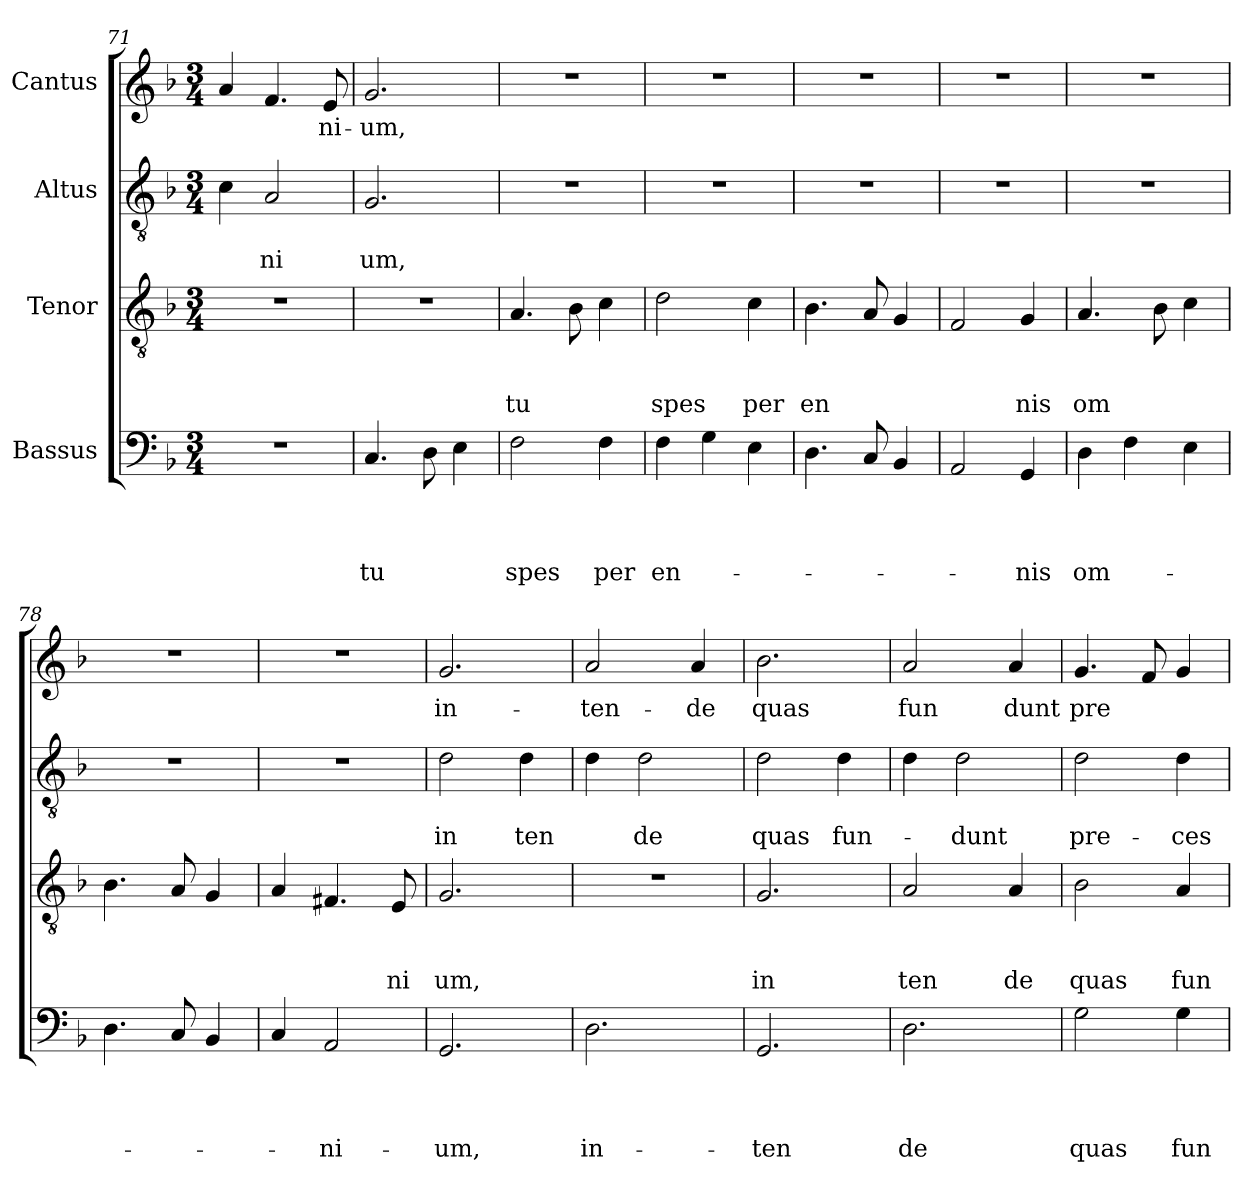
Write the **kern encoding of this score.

**kern	**text	**text	**text	**text	**kern	**text	**text	**text	**kern	**text	**text	**kern	**text
*part4	*part4	*part4	*part4	*part4	*part3	*part3	*part3	*part3	*part2	*part2	*part2	*part1	*part1
*staff4	*staff4	*staff4	*staff4	*staff4	*staff3	*staff3	*staff3	*staff3	*staff2	*staff2	*staff2	*staff1	*staff1
*I"Bassus	*	*	*	*	*I"Tenor	*	*	*	*I"Altus	*	*	*I"Cantus	*
*clefF4	*	*	*	*	*clefGv2	*	*	*	*clefGv2	*	*	*clefG2	*
*k[b-]	*	*	*	*	*k[b-]	*	*	*	*k[b-]	*	*	*k[b-]	*
*F:	*	*	*	*	*F:	*	*	*	*F:	*	*	*F:	*
*M3/4	*	*	*	*	*M3/4	*	*	*	*M3/4	*	*	*M3/4	*
=71	=71	=71	=71	=71	=71	=71	=71	=71	=71	=71	=71	=71	=71
2.r	.	.	.	.	2.r	.	.	.	4c\	.	.	4a/	.
!	!	!	!	!	!	!	!	!	!	!	!LO:LY:b	!	!
.	.	.	.	.	.	.	.	.	2A/	.	ni	4.f/	.
!	!	!	!	!	!	!	!	!	!	!	!	!	!LO:LY:b
.	.	.	.	.	.	.	.	.	.	.	.	8e/	-ni-
=72	=72	=72	=72	=72	=72	=72	=72	=72	=72	=72	=72	=72	=72
!	!	!	!	!LO:LY:b	!	!	!	!	!	!	!LO:LY:b	!	!LO:LY:b
4.C/	.	.	.	tu	2.r	.	.	.	2.G/	.	um,	2.g/	-um,
8D\	.	.	.	.	.	.	.	.	.	.	.	.	.
4E\	.	.	.	.	.	.	.	.	.	.	.	.	.
=73	=73	=73	=73	=73	=73	=73	=73	=73	=73	=73	=73	=73	=73
!	!	!	!	!LO:LY:b	!	!	!	!LO:LY:b	!	!	!	!	!
2F\	.	.	.	spes	4.A/	.	.	tu	2.r	.	.	2.r	.
.	.	.	.	.	8B-\	.	.	.	.	.	.	.	.
!	!	!	!	!LO:LY:b	!	!	!	!	!	!	!	!	!
4F\	.	.	.	per	4c\	.	.	.	.	.	.	.	.
!!LO:LB:g=z
=74	=74	=74	=74	=74	=74	=74	=74	=74	=74	=74	=74	=74	=74
!	!	!	!	!LO:LY:b	!	!	!	!LO:LY:b	!	!	!	!	!
4F\	.	.	.	en-	2d\	.	.	spes	2.r	.	.	2.r	.
4G\	.	.	.	.	.	.	.	.	.	.	.	.	.
!	!	!	!	!	!	!	!	!LO:LY:b	!	!	!	!	!
4E\	.	.	.	.	4c\	.	.	per	.	.	.	.	.
=75	=75	=75	=75	=75	=75	=75	=75	=75	=75	=75	=75	=75	=75
!	!	!	!	!	!	!	!	!LO:LY:b	!	!	!	!	!
4.D\	.	.	.	.	4.B-\	.	.	en	2.r	.	.	2.r	.
8C/	.	.	.	.	8A/	.	.	.	.	.	.	.	.
4BB-/	.	.	.	.	4G/	.	.	.	.	.	.	.	.
=76	=76	=76	=76	=76	=76	=76	=76	=76	=76	=76	=76	=76	=76
2AA/	.	.	.	.	2F/	.	.	.	2.r	.	.	2.r	.
!	!	!	!	!LO:LY:b	!	!	!	!LO:LY:b	!	!	!	!	!
4GG/	.	.	.	-nis	4G/	.	.	nis	.	.	.	.	.
=77	=77	=77	=77	=77	=77	=77	=77	=77	=77	=77	=77	=77	=77
!	!	!	!	!LO:LY:b	!	!	!	!LO:LY:b	!	!	!	!	!
4D\	.	.	.	om-	4.A/	.	.	om	2.r	.	.	2.r	.
4F\	.	.	.	.	.	.	.	.	.	.	.	.	.
.	.	.	.	.	8B-\	.	.	.	.	.	.	.	.
4E\	.	.	.	.	4c\	.	.	.	.	.	.	.	.
=78	=78	=78	=78	=78	=78	=78	=78	=78	=78	=78	=78	=78	=78
4.D\	.	.	.	.	4.B-\	.	.	.	2.r	.	.	2.r	.
8C/	.	.	.	.	8A/	.	.	.	.	.	.	.	.
4BB-/	.	.	.	.	4G/	.	.	.	.	.	.	.	.
=79	=79	=79	=79	=79	=79	=79	=79	=79	=79	=79	=79	=79	=79
4C/	.	.	.	.	4A/	.	.	.	2.r	.	.	2.r	.
!	!	!	!	!LO:LY:b	!	!	!	!	!	!	!	!	!
2AA/	.	.	.	-ni-	4.F#X/	.	.	.	.	.	.	.	.
!	!	!	!	!	!	!	!	!LO:LY:b	!	!	!	!	!
.	.	.	.	.	8E/	.	.	ni	.	.	.	.	.
=80	=80	=80	=80	=80	=80	=80	=80	=80	=80	=80	=80	=80	=80
!	!	!	!	!LO:LY:b	!	!	!	!LO:LY:b	!	!	!LO:LY:b	!	!LO:LY:b
2.GG/	.	.	.	-um,	2.G/	.	.	um,	2d\	.	in	2.g/	in-
!	!	!	!	!	!	!	!	!	!	!	!LO:LY:b	!	!
.	.	.	.	.	.	.	.	.	4d\	.	ten	.	.
=81	=81	=81	=81	=81	=81	=81	=81	=81	=81	=81	=81	=81	=81
!	!	!	!	!LO:LY:b	!	!	!	!	!	!	!	!	!LO:LY:b
2.D\	.	.	.	in-	2.r	.	.	.	4d\	.	.	2a/	-ten-
!	!	!	!	!	!	!	!	!	!	!	!LO:LY:b	!	!
.	.	.	.	.	.	.	.	.	2d\	.	de	.	.
!	!	!	!	!	!	!	!	!	!	!	!	!	!LO:LY:b
.	.	.	.	.	.	.	.	.	.	.	.	4a/	-de
!!LO:PB:g=z
=82	=82	=82	=82	=82	=82	=82	=82	=82	=82	=82	=82	=82	=82
!	!	!	!	!LO:LY:b	!	!	!	!LO:LY:b	!	!	!LO:LY:b	!	!LO:LY:b
2.GG/	.	.	.	-ten	2.G/	.	.	in	2d\	.	quas	2.b-\	quas
!	!	!	!	!	!	!	!	!	!	!	!LO:LY:b	!	!
.	.	.	.	.	.	.	.	.	4d\	.	fun-	.	.
=83	=83	=83	=83	=83	=83	=83	=83	=83	=83	=83	=83	=83	=83
!	!	!	!	!LO:LY:b	!	!	!	!LO:LY:b	!	!	!	!	!LO:LY:b
2.D\	.	.	.	de	2A/	.	.	ten	4d\	.	.	2a/	fun
!	!	!	!	!	!	!	!	!	!	!	!LO:LY:b	!	!
.	.	.	.	.	.	.	.	.	2d\	.	-dunt	.	.
!	!	!	!	!	!	!	!	!LO:LY:b	!	!	!	!	!LO:LY:b
.	.	.	.	.	4A/	.	.	de	.	.	.	4a/	dunt
=84	=84	=84	=84	=84	=84	=84	=84	=84	=84	=84	=84	=84	=84
!	!	!	!	!LO:LY:b	!	!	!	!LO:LY:b	!	!	!LO:LY:b	!	!LO:LY:b
2G\	.	.	.	quas	2B-\	.	.	quas	2d\	.	pre-	4.g/	pre
.	.	.	.	.	.	.	.	.	.	.	.	8f/	.
!	!	!	!	!LO:LY:b	!	!	!	!LO:LY:b	!	!	!LO:LY:b	!	!
4G\	.	.	.	fun	4A/	.	.	fun	4d\	.	-ces	4g/	.
=	=	=	=	=	=	=	=	=	=	=	=	=	=
*-	*-	*-	*-	*-	*-	*-	*-	*-	*-	*-	*-	*-	*-
